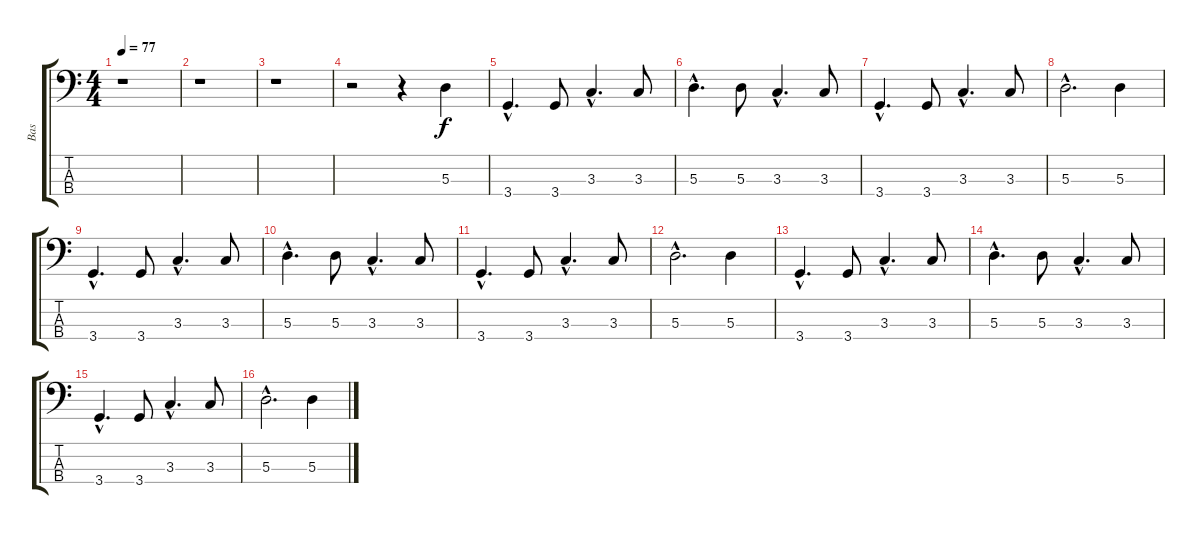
\track ("Bas" "Bas") {instrument electricbassfinger}
\staff {score tabs}
\tuning (G2 D2 A1 E1) {hide}
\ts (4 4)
\tempo 77
\clef f4
\ks c
r.1{dy f instrument electricbassfinger} |
r.1 |
r.1 |
r.2 r.4 5.3.4 |
3.4{hac}.4{d} 3.4.8 3.3{hac}.4{d} 3.3.8 |
5.3{hac}.4{d} 5.3.8 3.3{hac}.4{d} 3.3.8 |
3.4{hac}.4{d} 3.4.8 3.3{hac}.4{d} 3.3.8 |
5.3{hac}.2{d} 5.3.4 |
3.4{hac}.4{d} 3.4.8 3.3{hac}.4{d} 3.3.8 |
5.3{hac}.4{d} 5.3.8 3.3{hac}.4{d} 3.3.8 |
3.4{hac}.4{d} 3.4.8 3.3{hac}.4{d} 3.3.8 |
5.3{hac}.2{d} 5.3.4 |
3.4{hac}.4{d} 3.4.8 3.3{hac}.4{d} 3.3.8 |
5.3{hac}.4{d} 5.3.8 3.3{hac}.4{d} 3.3.8 |
3.4{hac}.4{d} 3.4.8 3.3{hac}.4{d} 3.3.8 |
5.3{hac}.2{d} 5.3.4
